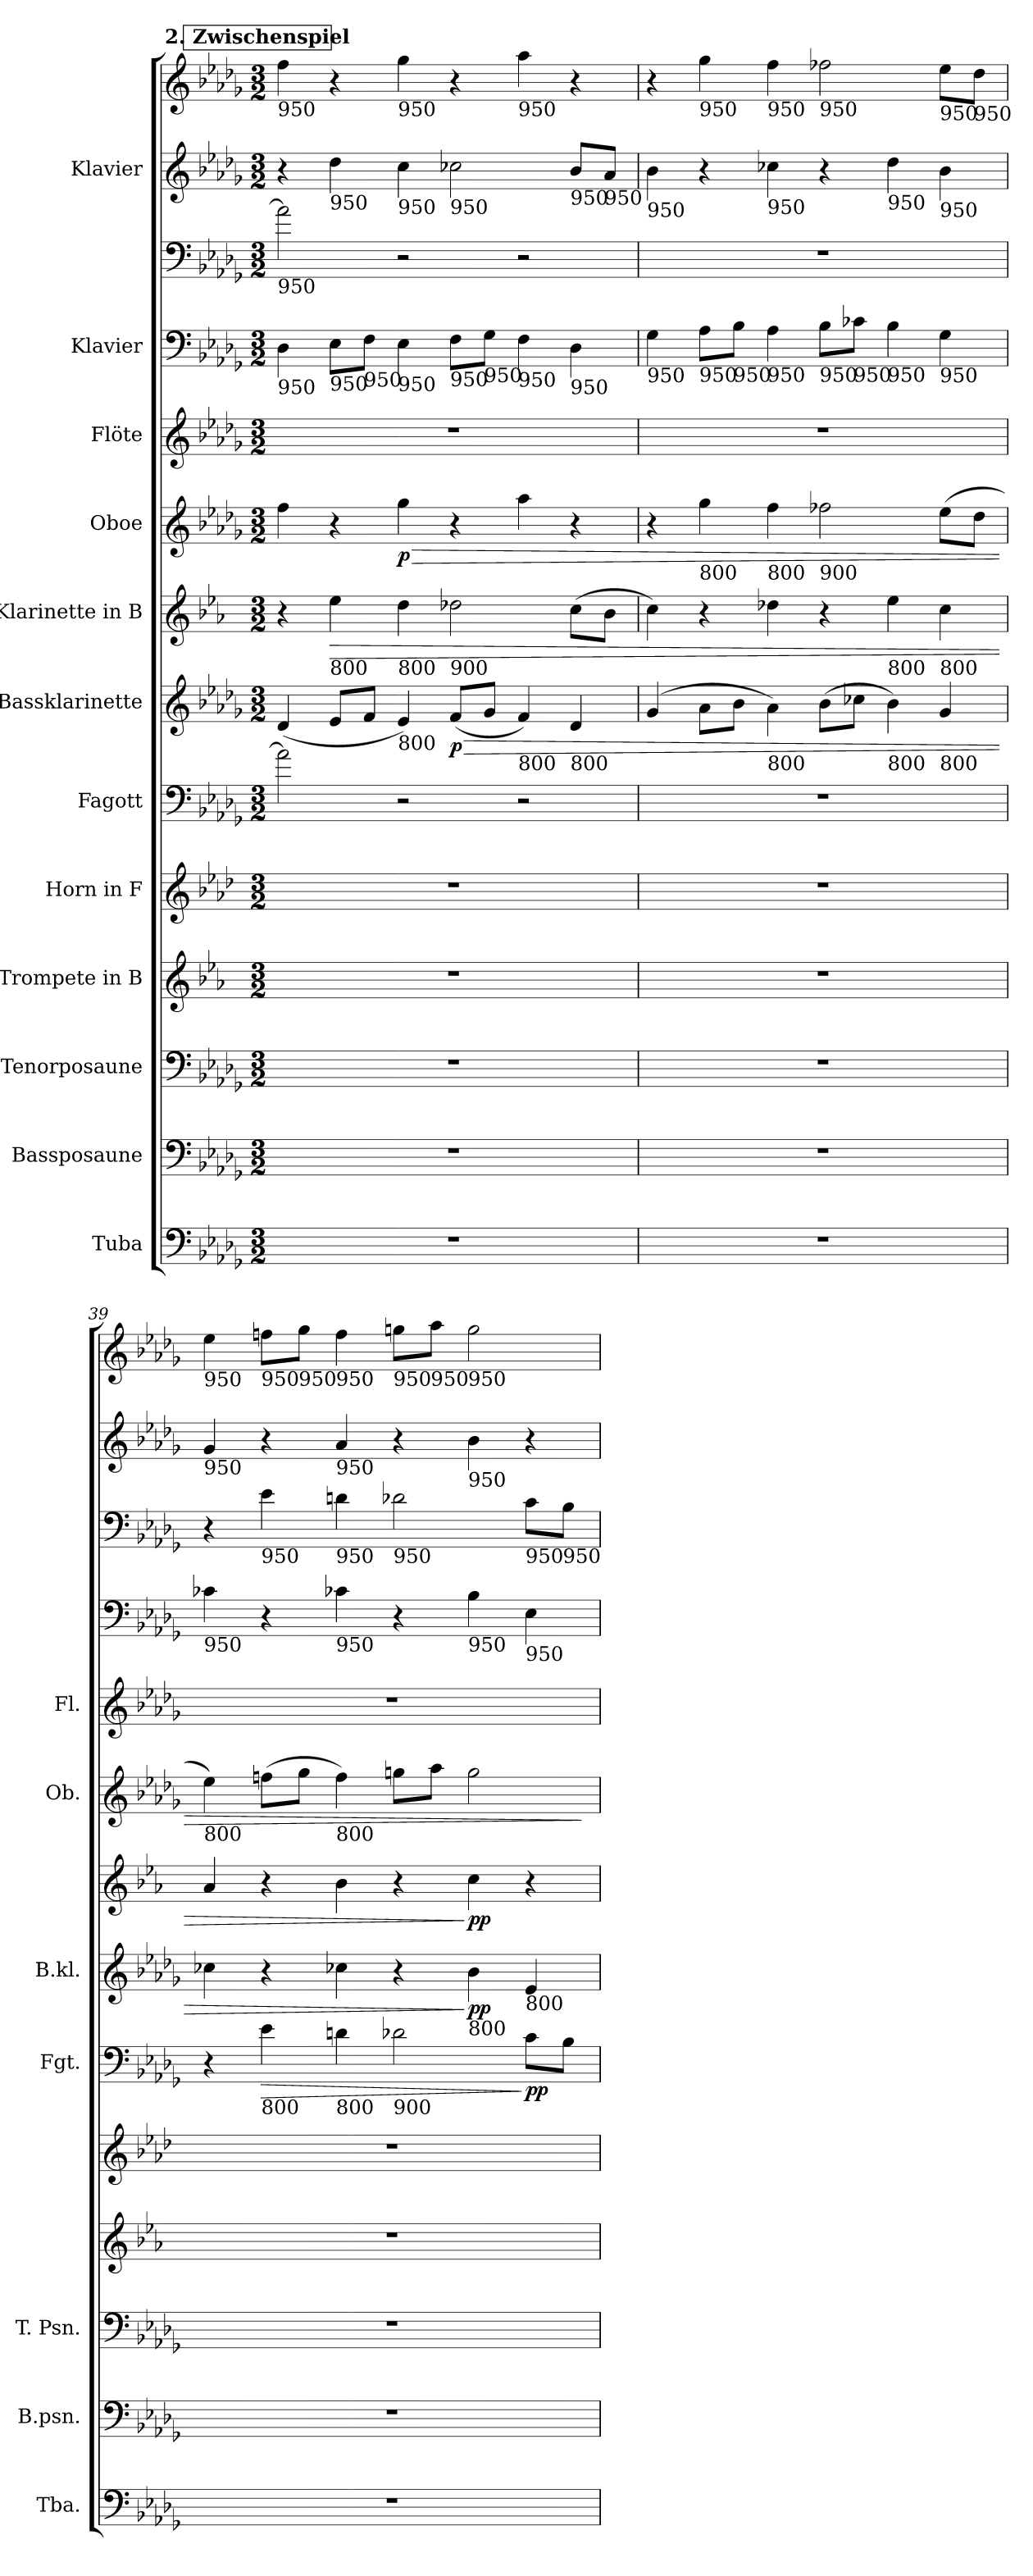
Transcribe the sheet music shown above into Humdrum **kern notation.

**kern	**kern	**kern	**kern	**kern	**kern	**dynam	**kern	**dynam	**kern	**dynam	**kern	**dynam	**kern	**kern	**kern	**kern	**kern
*part12	*part11	*part10	*part9	*part8	*part7	*part7	*part6	*part6	*part5	*part5	*part4	*part4	*part3	*part2	*part2	*part1	*part1
*staff14	*staff13	*staff12	*staff11	*staff10	*staff9	*staff9	*staff8	*staff8	*staff7	*staff7	*staff6	*staff6	*staff5	*staff4	*staff3	*staff2	*staff1
*I"Tuba	*I"Bassposaune	*I"Tenorposaune	*I"Trompete in B	*I"Horn in F	*I"Fagott	*	*I"Bassklarinette	*	*I"Klarinette in B	*	*I"Oboe	*	*I"Flöte	*I"Klavier	*	*I"Klavier	*
*I'Tba.	*I'B.psn.	*I'T. Psn.	*	*	*I'Fgt.	*	*I'B.kl.	*	*	*	*I'Ob.	*	*I'Fl.	*	*	*	*
!!LO:PB:g=z
*clefF4	*clefF4	*clefF4	*clefG2	*clefG2	*clefF4	*	*clefG2	*	*clefG2	*	*clefG2	*	*clefG2	*clefF4	*clefF4	*clefG2	*clefG2
*	*	*	*ITrd1c2	*ITrd4c7	*	*	*ITrd8c14	*	*ITrd1c2	*	*	*	*	*	*	*	*
*k[b-e-a-d-g-]	*k[b-e-a-d-g-]	*k[b-e-a-d-g-]	*k[b-e-a-d-g-]	*k[b-e-a-d-g-]	*k[b-e-a-d-g-]	*	*k[b-e-a-d-g-]	*	*k[b-e-a-d-g-]	*	*k[b-e-a-d-g-]	*	*k[b-e-a-d-g-]	*k[b-e-a-d-g-]	*k[b-e-a-d-g-]	*k[b-e-a-d-g-]	*k[b-e-a-d-g-]
*M3/2	*M3/2	*M3/2	*M3/2	*M3/2	*M3/2	*	*M3/2	*	*M3/2	*	*M3/2	*	*M3/2	*M3/2	*M3/2	*M3/2	*M3/2
!!LO:REH:place=s1:a:B:fs=14:t=2. Zwischenspiel
=37	=37	=37	=37	=37	=37	=37	=37	=37	=37	=37	=37	=37	=37	=37	=37	=37	=37
!	!	!	!	!	!	!	!	!	!	!	!	!	!	!	!	!	!LO:TX:b:t=950
!	!	!	!	!	!	!	!	!	!	!	!	!	!	!	!LO:TX:b:t=950	!	!
!	!	!	!	!	!	!	!	!	!	!	!	!	!	!LO:TX:b:t=950	!	!	!
1.r	1.r	1.r	1.r	1.r	2a-\]	.	(<4D-/	.	4r	.	4ff\	.	1.r	4D-\	2a-\]	4r	4ff\
!	!	!	!	!	!	!	!	!	!	!	!	!	!	!	!	!LO:TX:b:t=950	!
!	!	!	!	!	!	!	!	!	!	!	!	!	!	!LO:TX:b:t=950	!	!	!
!	!	!	!	!	!	!	!	!	!LO:TX:b:t=800	!	!	!	!	!	!	!	!
!	!	!	!	!	!	!	!	!	!	!LO:HP:b	!	!	!	!	!	!	!
.	.	.	.	.	.	.	8E-/L	.	4dd-\	>	4r	.	.	8E-\L	.	4dd-\	4r
!	!	!	!	!	!	!	!	!	!	!	!	!	!	!LO:TX:b:t=950	!	!	!
.	.	.	.	.	.	.	8F/J	.	.	.	.	.	.	8F\J	.	.	.
!	!	!	!	!	!	!	!	!	!	!	!	!	!	!	!	!	!LO:TX:b:t=950
!	!	!	!	!	!	!	!	!	!	!	!	!	!	!	!	!LO:TX:b:t=950	!
!	!	!	!	!	!	!	!	!	!	!	!	!	!	!LO:TX:b:t=950	!	!	!
!	!	!	!	!	!	!	!	!	!LO:TX:b:t=800	!	!	!	!	!	!	!	!
!	!	!	!	!	!	!	!LO:TX:b:t=800	!	!	!	!	!	!	!	!	!	!
!	!	!	!	!	!	!	!	!	!	!	!	!LO:HP:b	!	!	!	!	!
!	!	!	!	!	!	!	!	!	!	!	!	!LO:DY:n=1:b	!	!	!	!	!
.	.	.	.	.	2r	.	4E-/)	.	4cc\	.	4gg-\	> p	.	4E-\	2r	4cc\	4gg-\
!	!	!	!	!	!	!	!	!	!	!	!	!	!	!	!	!LO:TX:b:t=950	!
!	!	!	!	!	!	!	!	!	!	!	!	!	!	!LO:TX:b:t=950	!	!	!
!	!	!	!	!	!	!	!	!	!LO:TX:b:t=900	!	!	!	!	!	!	!	!
!	!	!	!	!	!	!	!	!LO:HP:b	!	!	!	!	!	!	!	!	!
!	!	!	!	!	!	!	!	!LO:DY:n=1:b	!	!	!	!	!	!	!	!	!
.	.	.	.	.	.	.	(<8F/L	> p	2cc-X\	.	4r	.	.	8F\L	.	2cc-X\	4r
!	!	!	!	!	!	!	!	!	!	!	!	!	!	!LO:TX:b:t=950	!	!	!
.	.	.	.	.	.	.	8G-/J	.	.	.	.	.	.	8G-\J	.	.	.
!	!	!	!	!	!	!	!	!	!	!	!	!	!	!	!	!	!LO:TX:b:t=950
!	!	!	!	!	!	!	!	!	!	!	!	!	!	!LO:TX:b:t=950	!	!	!
!	!	!	!	!	!	!	!LO:TX:b:t=800	!	!	!	!	!	!	!	!	!	!
.	.	.	.	.	2r	.	4F/)	.	.	.	4aa-\	.	.	4F\	2r	.	4aa-\
!	!	!	!	!	!	!	!	!	!	!	!	!	!	!	!	!LO:TX:b:t=950	!
!	!	!	!	!	!	!	!	!	!	!	!	!	!	!LO:TX:b:t=950	!	!	!
!	!	!	!	!	!	!	!LO:TX:b:t=800	!	!	!	!	!	!	!	!	!	!
.	.	.	.	.	.	.	4D-/	.	(>8b-\L	.	4r	.	.	4D-\	.	8b-/L	4r
!	!	!	!	!	!	!	!	!	!	!	!	!	!	!	!	!LO:TX:b:t=950	!
.	.	.	.	.	.	.	.	.	8a-\J	.	.	.	.	.	.	8a-/J	.
=38	=38	=38	=38	=38	=38	=38	=38	=38	=38	=38	=38	=38	=38	=38	=38	=38	=38
!	!	!	!	!	!	!	!	!	!	!	!	!	!	!	!	!LO:TX:b:t=950	!
!	!	!	!	!	!	!	!	!	!	!	!	!	!	!LO:TX:b:t=950	!	!	!
1.r	1.r	1.r	1.r	1.r	1.r	.	(>4G-/	.	4b-\)	.	4r	.	1.r	4G-\	1.r	4b-\	4r
!	!	!	!	!	!	!	!	!	!	!	!	!	!	!	!	!	!LO:TX:b:t=950
!	!	!	!	!	!	!	!	!	!	!	!	!	!	!LO:TX:b:t=950	!	!	!
!	!	!	!	!	!	!	!	!	!	!	!LO:TX:b:t=800	!	!	!	!	!	!
.	.	.	.	.	.	.	8A-\L	.	4r	.	4gg-\	.	.	8A-\L	.	4r	4gg-\
!	!	!	!	!	!	!	!	!	!	!	!	!	!	!LO:TX:b:t=950	!	!	!
.	.	.	.	.	.	.	8B-\J	.	.	.	.	.	.	8B-\J	.	.	.
!	!	!	!	!	!	!	!	!	!	!	!	!	!	!	!	!	!LO:TX:b:t=950
!	!	!	!	!	!	!	!	!	!	!	!	!	!	!	!	!LO:TX:b:t=950	!
!	!	!	!	!	!	!	!	!	!	!	!	!	!	!LO:TX:b:t=950	!	!	!
!	!	!	!	!	!	!	!	!	!	!	!LO:TX:b:t=800	!	!	!	!	!	!
!	!	!	!	!	!	!	!LO:TX:b:t=800	!	!	!	!	!	!	!	!	!	!
.	.	.	.	.	.	.	4A-\)	.	4cc-X\	.	4ff\	.	.	4A-\	.	4cc-X\	4ff\
!	!	!	!	!	!	!	!	!	!	!	!	!	!	!	!	!	!LO:TX:b:t=950
!	!	!	!	!	!	!	!	!	!	!	!	!	!	!LO:TX:b:t=950	!	!	!
!	!	!	!	!	!	!	!	!	!	!	!LO:TX:b:t=900	!	!	!	!	!	!
.	.	.	.	.	.	.	(>8B-\L	.	4r	.	2ff-X\	.	.	8B-\L	.	4r	2ff-X\
!	!	!	!	!	!	!	!	!	!	!	!	!	!	!LO:TX:b:t=950	!	!	!
.	.	.	.	.	.	.	8c-X\J	.	.	.	.	.	.	8c-X\J	.	.	.
!	!	!	!	!	!	!	!	!	!	!	!	!	!	!	!	!LO:TX:b:t=950	!
!	!	!	!	!	!	!	!	!	!	!	!	!	!	!LO:TX:b:t=950	!	!	!
!	!	!	!	!	!	!	!	!	!LO:TX:b:t=800	!	!	!	!	!	!	!	!
!	!	!	!	!	!	!	!LO:TX:b:t=800	!	!	!	!	!	!	!	!	!	!
.	.	.	.	.	.	.	4B-\)	.	4dd-\	.	.	.	.	4B-\	.	4dd-\	.
!	!	!	!	!	!	!	!	!	!	!	!	!	!	!	!	!	!LO:TX:b:t=950
!	!	!	!	!	!	!	!	!	!	!	!	!	!	!	!	!LO:TX:b:t=950	!
!	!	!	!	!	!	!	!	!	!	!	!	!	!	!LO:TX:b:t=950	!	!	!
!	!	!	!	!	!	!	!	!	!LO:TX:b:t=800	!	!	!	!	!	!	!	!
!	!	!	!	!	!	!	!LO:TX:b:t=800	!	!	!	!	!	!	!	!	!	!
.	.	.	.	.	.	.	4G-/	.	4b-\	.	(>8ee-\L	.	.	4G-\	.	4b-\	8ee-\L
!	!	!	!	!	!	!	!	!	!	!	!	!	!	!	!	!	!LO:TX:b:t=950
.	.	.	.	.	.	.	.	.	.	.	8dd-\J	.	.	.	.	.	8dd-\J
=39	=39	=39	=39	=39	=39	=39	=39	=39	=39	=39	=39	=39	=39	=39	=39	=39	=39
!	!	!	!	!	!	!	!	!	!	!	!	!	!	!	!	!	!LO:TX:b:t=950
!	!	!	!	!	!	!	!	!	!	!	!	!	!	!	!	!LO:TX:b:t=950	!
!	!	!	!	!	!	!	!	!	!	!	!	!	!	!LO:TX:b:t=950	!	!	!
!	!	!	!	!	!	!	!	!	!	!	!LO:TX:b:t=800	!	!	!	!	!	!
1.r	1.r	1.r	1.r	1.r	4r	.	4c-X\	.	4g-/	.	4ee-\)	.	1.r	4c-X\	4r	4g-/	4ee-\
!	!	!	!	!	!	!	!	!	!	!	!	!	!	!	!	!	!LO:TX:b:t=950
!	!	!	!	!	!	!	!	!	!	!	!	!	!	!	!LO:TX:b:t=950	!	!
!	!	!	!	!	!LO:TX:b:t=800	!	!	!	!	!	!	!	!	!	!	!	!
!	!	!	!	!	!	!LO:HP:b	!	!	!	!	!	!	!	!	!	!	!
.	.	.	.	.	4e-\	>	4r	.	4r	.	(>8ffn\L	.	.	4r	4e-\	4r	8ffn\L
!	!	!	!	!	!	!	!	!	!	!	!	!	!	!	!	!	!LO:TX:b:t=950
.	.	.	.	.	.	.	.	.	.	.	8gg-\J	.	.	.	.	.	8gg-\J
!	!	!	!	!	!	!	!	!	!	!	!	!	!	!	!	!	!LO:TX:b:t=950
!	!	!	!	!	!	!	!	!	!	!	!	!	!	!	!	!LO:TX:b:t=950	!
!	!	!	!	!	!	!	!	!	!	!	!	!	!	!	!LO:TX:b:t=950	!	!
!	!	!	!	!	!	!	!	!	!	!	!	!	!	!LO:TX:b:t=950	!	!	!
!	!	!	!	!	!	!	!	!	!	!	!LO:TX:b:t=800	!	!	!	!	!	!
!	!	!	!	!	!LO:TX:b:t=800	!	!	!	!	!	!	!	!	!	!	!	!
.	.	.	.	.	4dn\	.	4c-X\	.	4a-\	.	4ff\)	.	.	4c-X\	4dn\	4a-/	4ff\
!	!	!	!	!	!	!	!	!	!	!	!	!	!	!	!	!	!LO:TX:b:t=950
!	!	!	!	!	!	!	!	!	!	!	!	!	!	!	!LO:TX:b:t=950	!	!
!	!	!	!	!	!LO:TX:b:t=900	!	!	!	!	!	!	!	!	!	!	!	!
.	.	.	.	.	2d-X\	.	4r	.	4r	.	8ggn\L	.	.	4r	2d-X\	4r	8ggn\L
!	!	!	!	!	!	!	!	!	!	!	!	!	!	!	!	!	!LO:TX:b:t=950
.	.	.	.	.	.	.	.	.	.	.	8aa-\J	.	.	.	.	.	8aa-\J
!	!	!	!	!	!	!	!	!	!	!	!	!	!	!	!	!	!LO:TX:b:t=950
!	!	!	!	!	!	!	!	!	!	!	!	!	!	!	!	!LO:TX:b:t=950	!
!	!	!	!	!	!	!	!	!	!	!	!	!	!	!LO:TX:b:t=950	!	!	!
!	!	!	!	!	!	!	!LO:TX:b:t=800	!	!	!	!	!	!	!	!	!	!
!	!	!	!	!	!	!	!	!LO:DY:n=1:b	!	!LO:DY:n=1:b	!	!	!	!	!	!	!
.	.	.	.	.	.	.	4B-\	] pp	4b-\	] pp	2gg\	.	.	4B-\	.	4b-\	2gg\
!	!	!	!	!	!	!	!	!	!	!	!	!	!	!	!LO:TX:b:t=950	!	!
!	!	!	!	!	!	!	!	!	!	!	!	!	!	!LO:TX:b:t=950	!	!	!
!	!	!	!	!	!	!	!LO:TX:b:t=800	!	!	!	!	!	!	!	!	!	!
!	!	!	!	!	!	!LO:DY:n=1:b	!	!	!	!	!	!	!	!	!	!	!
.	.	.	.	.	8c\L	] pp	4E-/	.	4r	.	.	.	.	4E-\	8c\L	4r	.
!	!	!	!	!	!	!	!	!	!	!	!	!	!	!	!LO:TX:b:t=950	!	!
.	.	.	.	.	8B-\J	.	.	.	.	.	.	.	.	.	8B-\J	.	.
.	.	.	.	.	.	.	.	.	.	.	.	]	.	.	.	.	.
=	=	=	=	=	=	=	=	=	=	=	=	=	=	=	=	=	=
*-	*-	*-	*-	*-	*-	*-	*-	*-	*-	*-	*-	*-	*-	*-	*-	*-	*-
